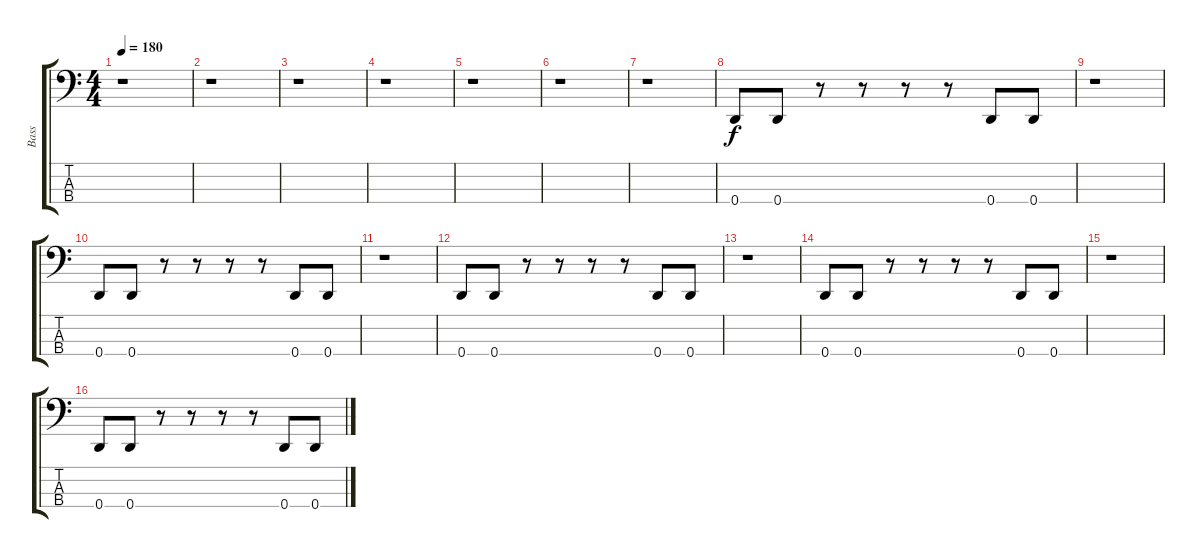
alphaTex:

\track ("Bass" "Bass") {instrument electricbasspick}
\staff {score tabs}
\tuning (G2 D2 A1 D1) {hide}
\ts (4 4)
\tempo 180
\clef f4
\ks c
r.1{dy f} |
r.1 |
r.1 |
r.1 |
r.1 |
r.1 |
r.1 |
0.4.8 0.4.8 r.8 r.8 r.8 r.8 0.4.8 0.4.8 |
r.1 |
0.4.8 0.4.8 r.8 r.8 r.8 r.8 0.4.8 0.4.8 |
r.1 |
0.4.8 0.4.8 r.8 r.8 r.8 r.8 0.4.8 0.4.8 |
r.1 |
0.4.8 0.4.8 r.8 r.8 r.8 r.8 0.4.8 0.4.8 |
r.1 |
0.4.8 0.4.8 r.8 r.8 r.8 r.8 0.4.8 0.4.8
